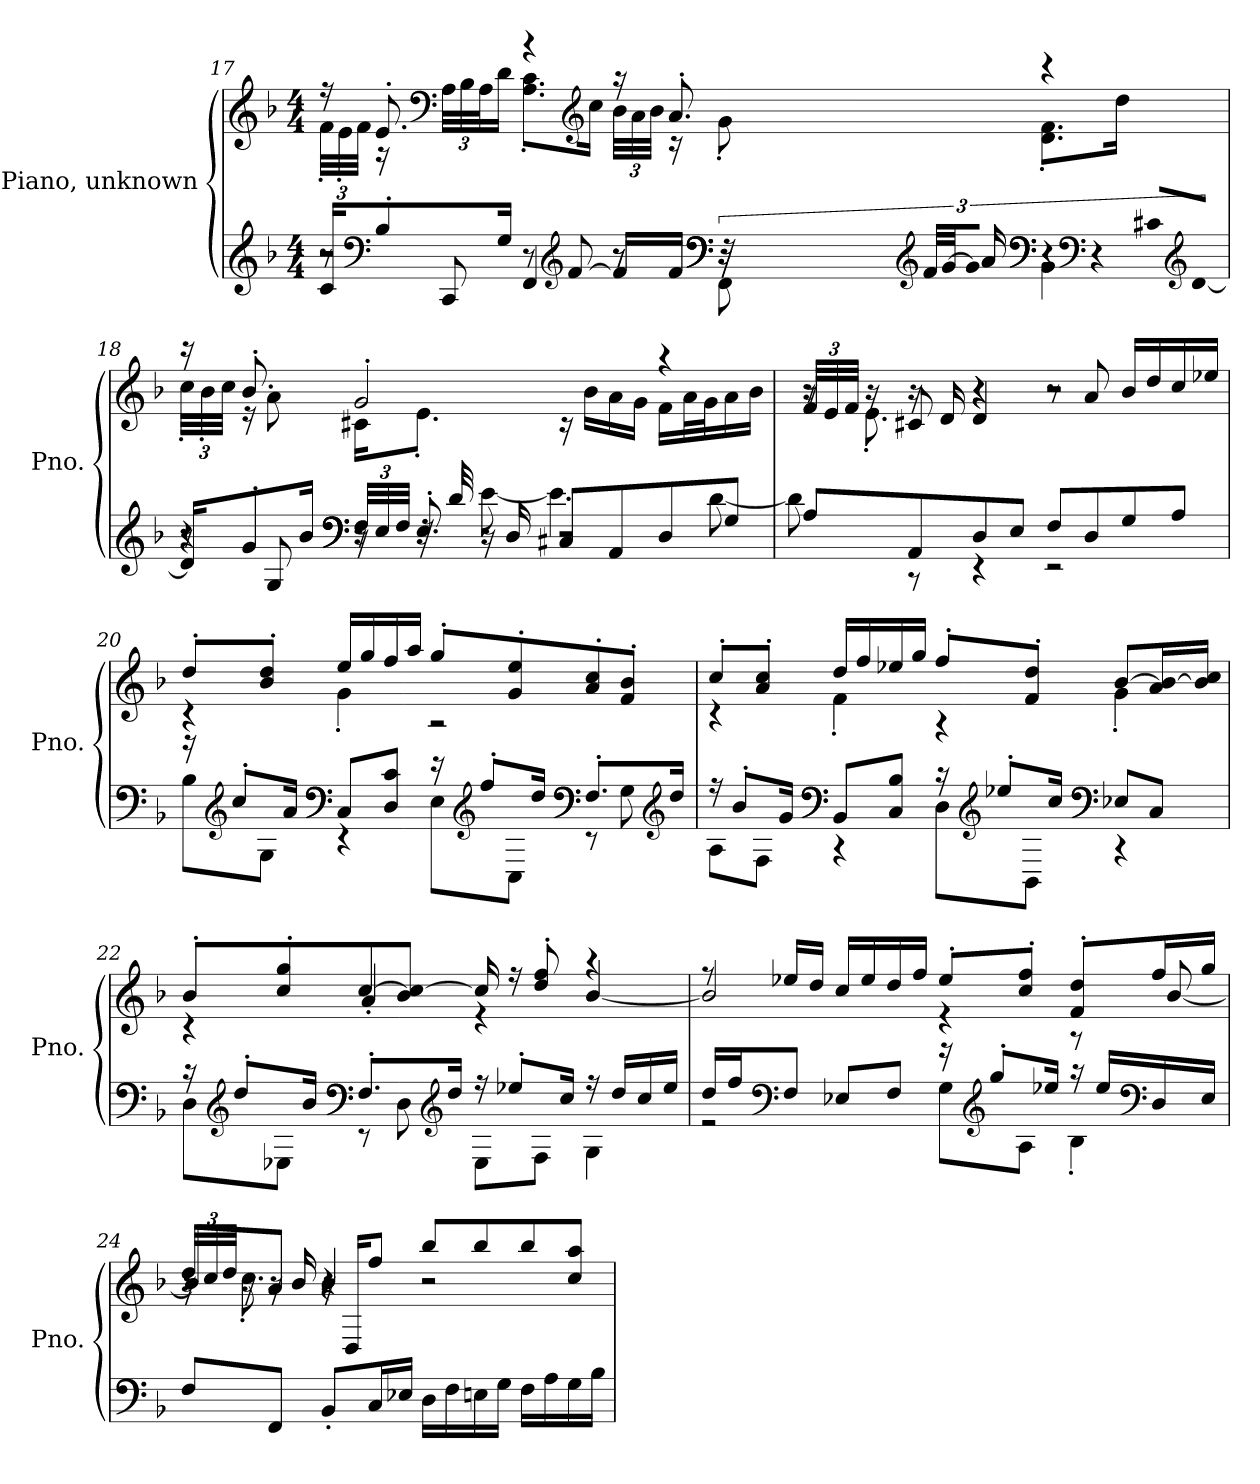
**kern	**kern
*part1	*part1
*staff2	*staff1
*I"Piano, unknown	*
*I'Pno.	*
!!LO:LB:g=z
*clefG2	*clefG2
*k[b-]	*k[b-]
*M4/4	*M4/4
=17	=17
*^	*^
*	*^	*	*
*	*	*	*	*Xbrackettup
16c/KL	2r	8r	16r	48f'\LLL
.	.	.	.	48e'\
.	.	.	.	48f\JJJ
*clefF4	*	*	*	*
8B-'/	.	.	8.e'/	16r
*	*	*	*clefF4	*
.	.	8CC/	.	48A\LLL
.	.	.	.	48B-\
.	.	.	.	48A\J
16G/Jk	.	.	.	16d\JJ
8r	.	4FF/	4r	8.A\' 8.c\'L
*clefG2	*	*	*	*
[8f/	.	.	.	.
*	*	*	*clefG2	*
.	.	.	.	16cc\Jk
16f/LL]	8r	8r	16r	48b-\LLL
.	.	.	.	48a\
.	.	.	.	48b-\JJJ
16f/JJ	.	.	8.a'/	16r
*clefF4	*	*	*	*
48r	8FF\	16r	.	8g'\
*clefG2	*	*	*	*
48f/LLL	.	.	.	.
[48g/J	.	.	.	.
16g/JJ]	.	16a/	.	.
*clefF4	*	*	*	*
16r	4BB-\	4r	4r	8.d\' 8.f\'L
16c#X/KL	.	.	.	.
*clefG2	*	*	*	*
[8d/J	.	.	.	.
.	.	.	.	16dd\Jk
!!LO:LB:g=z	!!
=18	=18	=18	=18	=18
16d/KL]	4r	8r	16r	48cc'\LLL
.	.	.	.	48b-'\
.	.	.	.	48cc\JJJ
8g'/	.	.	8.b-'/	16r
.	.	8G/	.	8a\
16b-/Jk	.	.	.	.
*clefF4	*	*	*	*
*Xbrackettup	*	*	*	*
48F/LLL	8r	16r	2g'/	16c#X\KL
48E/	.	.	.	.
48F/JJJ	.	.	.	.
32r	.	8.E'/	.	8.e'\J
32d/	.	.	.	.
16r	[8e\	.	.	.
16D/	.	.	.	.
8C#X/L	4.e\]	2r	.	16r
.	.	.	.	16b-\LL
8AA/	.	.	.	16a\
.	.	.	.	16g\JJ
8D/	.	.	4r	16f\LL
.	.	.	.	32a\L
.	.	.	.	32g\J
8G/J	[8d\	.	.	16a\
.	.	.	.	16b-\JJ
*	*v	*v	*	*
=19	=19	=19	=19
*	*	*	*^
8A/L	8d\]	48f/LLL	16r	8r
.	.	48e/	.	.
.	.	48f/JJJ	.	.
.	.	16r	8.e'\	.
8AA/	8r	16r	.	8c#X/
.	.	16d/	.	.
8D/	4r	4d/	4r	4r
8E/J	.	.	.	.
8F/L	2r	8r	2r	2r
8D/	.	8a/	.	.
8G/	.	16b-/LL	.	.
.	.	16dd/	.	.
8A/J	.	16cc/	.	.
.	.	16ee-X/JJ	.	.
*	*	*	*v	*v
!!LO:PB:g=z
=20	=20	=20	=20
16r	8B-\L	8dd'/L	4r
*clefG2	*	*	*
8cc'/L	.	.	.
.	8G\J	8b-/' 8dd/'J	.
16a/Jk	.	.	.
*clefF4	*	*	*
8C/L	4r	16ee/LL	4g'\
.	.	16gg/	.
8D/ 8c/J	.	16ff/	.
.	.	16aa/JJ	.
16r	8E\L	8gg'/L	2r
*clefG2	*	*	*
8ff'/L	.	.	.
.	8C\J	8g/' 8ee/'	.
16dd/Jk	.	.	.
*clefF4	*	*	*
8.F'/L	8r	8a/' 8cc/'	.
.	8G\	8f/' 8b-/'J	.
*clefG2	*	*	*
16dd/Jk	.	.	.
!!LO:LB:g=z	!!
=21	=21	=21	=21
16r	8A\L	8cc'/L	4r
8b-'/L	.	.	.
.	8F\J	8a/' 8cc/'J	.
16g/Jk	.	.	.
*clefF4	*	*	*
8BB-/L	4r	16dd/LL	4f'\
.	.	16ff/	.
8C/ 8B-/J	.	16ee-X/	.
.	.	16gg/JJ	.
16r	8D\L	8ff'/L	4r
*clefG2	*	*	*
8ee-X'/L	.	.	.
.	8BB-\J	8f/' 8dd/'J	.
16cc/Jk	.	.	.
*clefF4	*	*	*
8E-X/L	4r	[8b-/L	4g'\
8C/J	.	16a/ 16b-/_L	.
.	.	16b-/] 16cc/JJ	.
=22	=22	=22	=22
16r	8D\L	8b-'/L	4r
*clefG2	*	*	*
8dd'/L	.	.	.
.	8E-X\J	8cc/' 8gg/'	.
16b-/Jk	.	.	.
*clefF4	*	*	*
8.F'/L	8r	[8cc/	4a'/
.	8D\	8b-/ 8cc/_J	.
*clefG2	*	*	*
16dd/Jk	.	.	.
16r	8E-\L	16cc/]	4r
8ee-X'/L	.	16r	.
.	8F\J	8dd/' 8ff/'	.
16cc/Jk	.	.	.
16r	4G\	4r	[4b-/
16dd/LL	.	.	.
16cc/	.	.	.
16ee-/JJ	.	.	.
!!LO:LB:g=z	!!
=23	=23	=23	=23
16dd/LL	2r	8r	2b-/]
16ff/J	.	.	.
*clefF4	*	*	*
8F/J	.	16ee-X/LL	.
.	.	16dd/JJ	.
8E-X/L	.	16cc/LL	.
.	.	16ee-/	.
8F/J	.	16dd/	.
.	.	16ff/JJ	.
16r	8G\L	8ee-'/L	4r
*clefG2	*	*	*
8gg'/L	.	.	.
.	8A\J	8cc/' 8ff/'J	.
16ee-X/Jk	.	.	.
16r	4B-'\	8f/' 8dd/'L	8r
16ee-/LL	.	.	.
*clefF4	*	*	*
16D/	.	16ff/L	[8b-/
16E-/JJ	.	16gg/JJ	.
*v	*v	*	*
=24	=24	=24
*	*	*^
8F/L	48dd/LLL	16r	8b-/L]
.	48cc/	.	.
.	48dd/JJJ	.	.
.	16r	8.cc'\	.
8FF/J	16r	.	8a/J
.	16b-/	.	.
8BB-'/L	16r	4r	4b-/
.	16D/KL	.	.
16C/L	8ff/J	.	.
16E-X/JJ	.	.	.
16D\LL	8bb-/L	2r	2r
16F\	.	.	.
16En\	8bb-/	.	.
16G\JJ	.	.	.
16F\LL	8bb-/	.	.
16A\	.	.	.
16G\	8cc/ 8aa/J	.	.
16B-\JJ	.	.	.
*	*v	*v	*v
=	=
*-	*-
